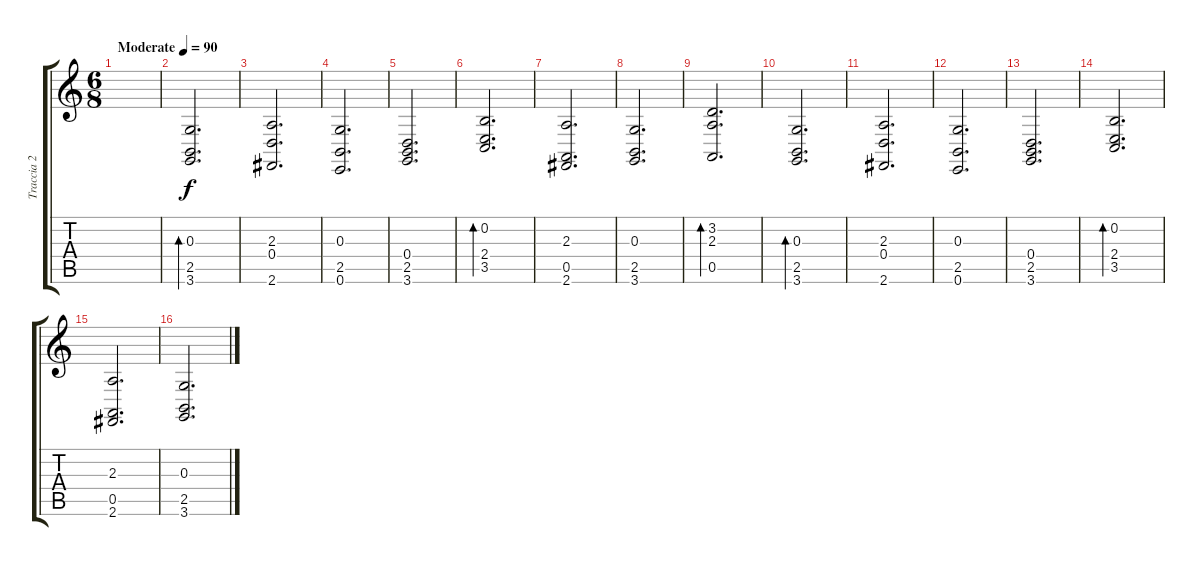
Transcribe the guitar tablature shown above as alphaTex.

\track ("Traccia 2" "Traccia 2") {instrument drawbarorgan}
\staff {score tabs}
\tuning (E4 B3 G3 D3 A2 E2) {hide}
\ts (6 8)
\tempo (90 "Moderate")
\clef g2
\ks c
|
(0.3 2.5 3.6).2{d bd 240} |
(2.3 0.4 2.6).2{d} |
(0.3 2.5 0.6).2{d} |
(0.4 2.5 3.6).2{d} |
(0.2 2.4 3.5).2{d bd 240} |
(2.3 0.5 2.6).2{d} |
(0.3 2.5 3.6).2{d} |
(3.2 2.3 0.5).2{d bd 120} |
(0.3 2.5 3.6).2{d bd 240} |
(2.3 0.4 2.6).2{d} |
(0.3 2.5 0.6).2{d} |
(0.4 2.5 3.6).2{d} |
(0.2 2.4 3.5).2{d bd 240} |
(2.3 0.5 2.6).2{d} |
(0.3 2.5 3.6).2{d}
